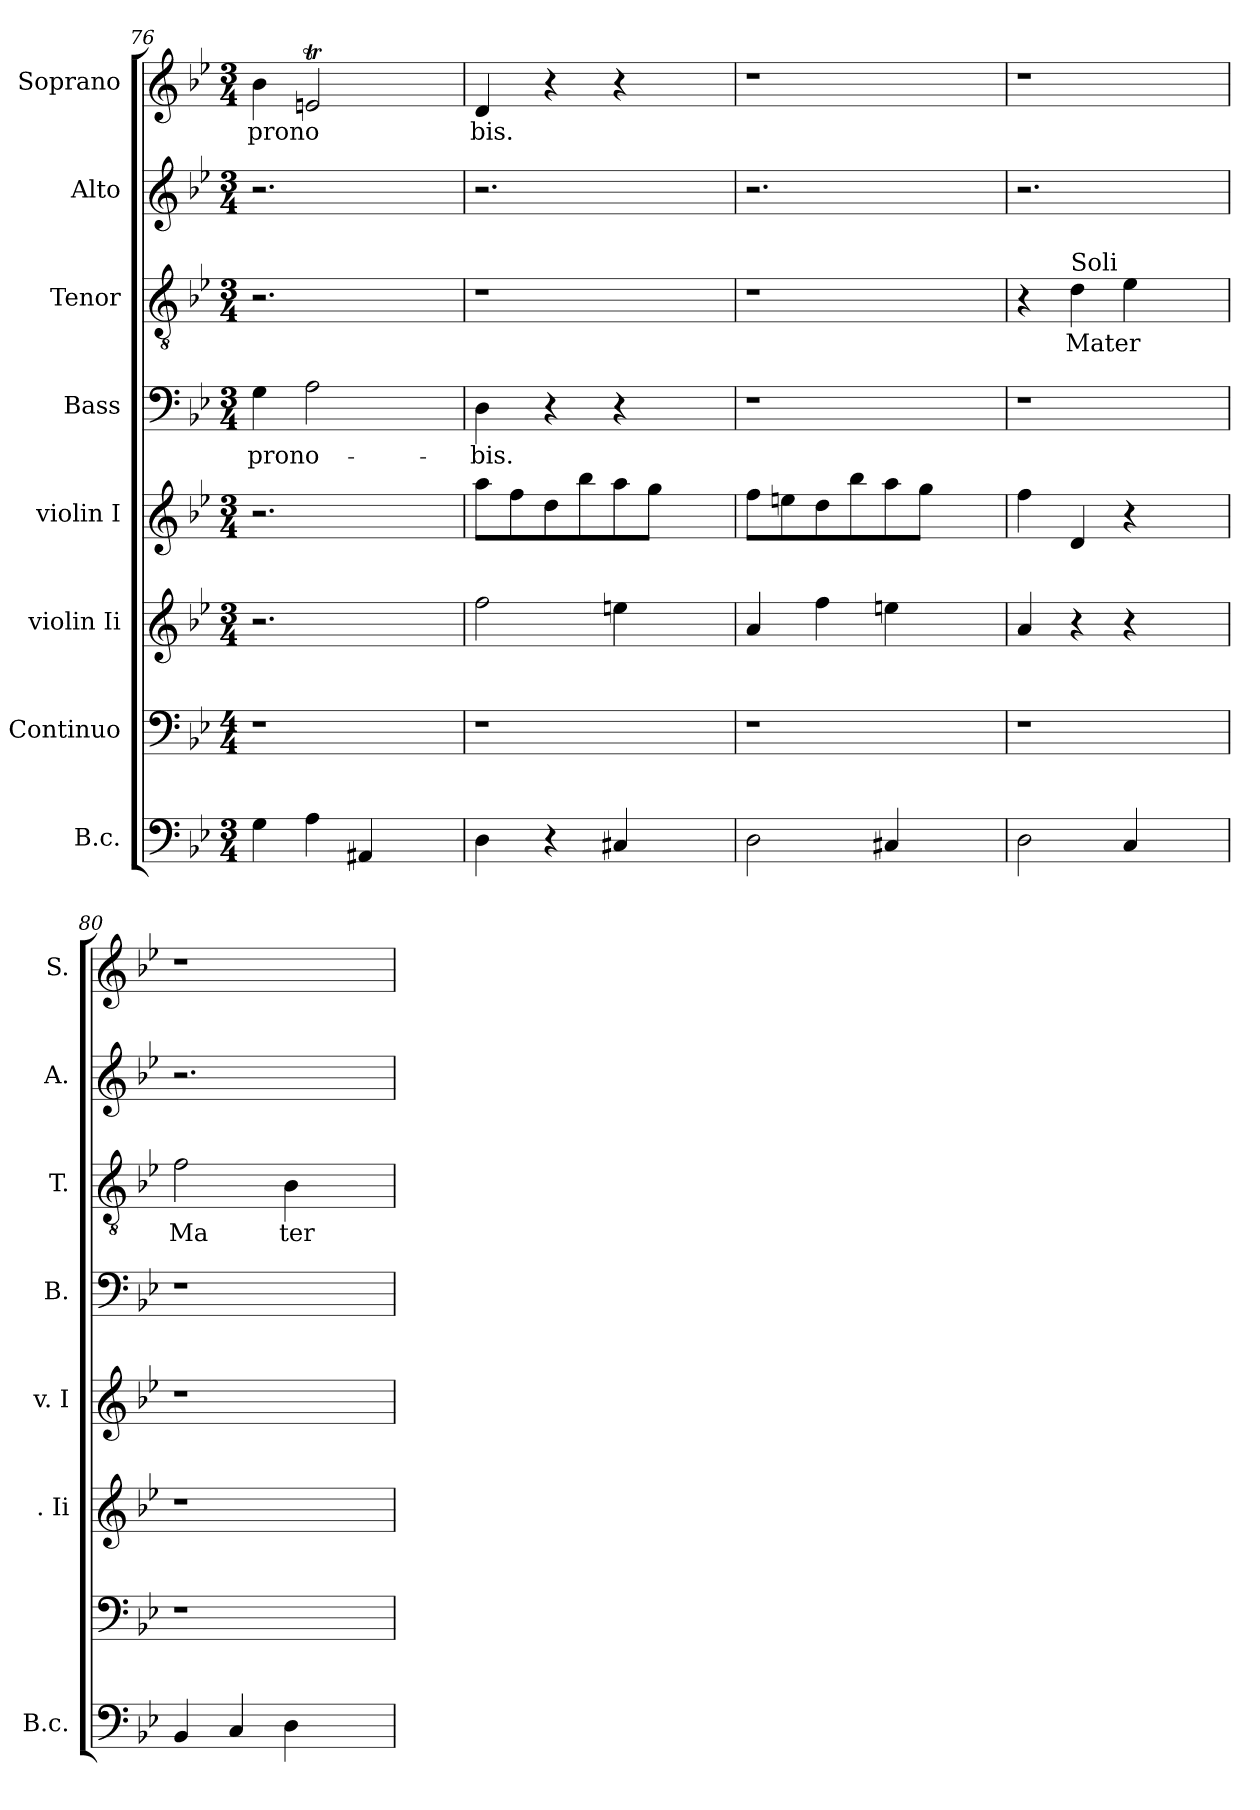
**kern	**kern	**kern	**kern	**kern	**text	**kern	**text	**kern	**kern	**text
*part8	*part7	*part6	*part5	*part4	*part4	*part3	*part3	*part2	*part1	*part1
*staff8	*staff7	*staff6	*staff5	*staff4	*staff4	*staff3	*staff3	*staff2	*staff1	*staff1
*I"B.c.	*I"Continuo	*I"violin Ii	*I"violin I	*I"Bass	*	*I"Tenor	*	*I"Alto	*I"Soprano	*
*I'B.c.	*	*I'. Ii	*I'v. I	*I'B.	*	*I'T.	*	*I'A.	*I'S.	*
*clefF4	*clefF4	*clefG2	*clefG2	*clefF4	*	*clefGv2	*	*clefG2	*clefG2	*
*k[b-e-]	*k[b-e-]	*k[b-e-]	*k[b-e-]	*k[b-e-]	*	*k[b-e-]	*	*k[b-e-]	*k[b-e-]	*
*B-:	*B-:	*B-:	*B-:	*B-:	*	*B-:	*	*B-:	*B-:	*
*M3/4	*M4/4	*M3/4	*M3/4	*M3/4	*	*M3/4	*	*M3/4	*M3/4	*
=76	=76	=76	=76	=76	=76	=76	=76	=76	=76	=76
!	!	!	!	!	!LO:LY:b:cj	!	!	!	!	!LO:LY:b:cj
4G\	1r	2.r	2.r	4G\	prono-	2.r	.	2.r	4b-\	prono
4A<\	.	.	.	2A\	.	.	.	.	2ent/	.
4AA#/	.	.	.	.	.	.	.	.	.	.
4ryy	.	4ryy	4ryy	4ryy	.	4ryy	.	4ryy	4ryy	.
!!LO:LB:g=z
=77	=77	=77	=77	=77	=77	=77	=77	=77	=77	=77
!	!	!	!	!	!LO:LY:b:cj	!LO:N:vis=1	!	!	!	!LO:LY:b:cj
4D\	1r	2ff\	8aa\L	4D\	-bis.	2.r	.	2.r	4d/	bis.
.	.	.	8ff\	.	.	.	.	.	.	.
4r	.	.	8dd\	4r	.	.	.	.	4r	.
.	.	.	8bb-\	.	.	.	.	.	.	.
4C#X/	.	4een\	8aa\	4r	.	.	.	.	4r	.
.	.	.	8gg\J	.	.	.	.	.	.	.
4ryy	.	4ryy	4ryy	4ryy	.	4ryy	.	4ryy	4ryy	.
=78	=78	=78	=78	=78	=78	=78	=78	=78	=78	=78
!	!	!	!	!LO:N:vis=1	!	!LO:N:vis=1	!	!	!LO:N:vis=1	!
2D\	1r	4a/	8ff\L	2.r	.	2.r	.	2.r	2.r	.
.	.	.	8een\	.	.	.	.	.	.	.
.	.	4ff\	8dd\	.	.	.	.	.	.	.
.	.	.	8bb-\	.	.	.	.	.	.	.
4C#X/	.	4een\	8aa\	.	.	.	.	.	.	.
.	.	.	8gg\J	.	.	.	.	.	.	.
4ryy	.	4ryy	4ryy	4ryy	.	4ryy	.	4ryy	4ryy	.
=79	=79	=79	=79	=79	=79	=79	=79	=79	=79	=79
!	!	!	!	!LO:N:vis=1	!	!	!	!	!LO:N:vis=1	!
2D<\	1r	4a/	4ff\	2.r	.	4r	.	2.r	2.r	.
!	!	!	!	!	!	!LO:TX:a:t=Soli	!	!	!	!
!	!	!	!	!	!	!	!LO:LY:b:cj	!	!	!
.	.	4r	4d/	.	.	4d\	Mater	.	.	.
4C</	.	4r	4r	.	.	4e-\	.	.	.	.
4ryy	.	4ryy	4ryy	4ryy	.	4ryy	.	4ryy	4ryy	.
=80	=80	=80	=80	=80	=80	=80	=80	=80	=80	=80
!	!	!LO:N:vis=1	!LO:N:vis=1	!LO:N:vis=1	!	!	!LO:LY:b:cj	!	!LO:N:vis=1	!
4BB-/	1r	2.r	2.r	2.r	.	2f\	Ma	2.r	2.r	.
4C/	.	.	.	.	.	.	.	.	.	.
!	!	!	!	!	!	!	!LO:LY:b:cj	!	!	!
4D\	.	.	.	.	.	4B-\	ter	.	.	.
4ryy	.	4ryy	4ryy	4ryy	.	4ryy	.	4ryy	4ryy	.
=	=	=	=	=	=	=	=	=	=	=
*-	*-	*-	*-	*-	*-	*-	*-	*-	*-	*-
